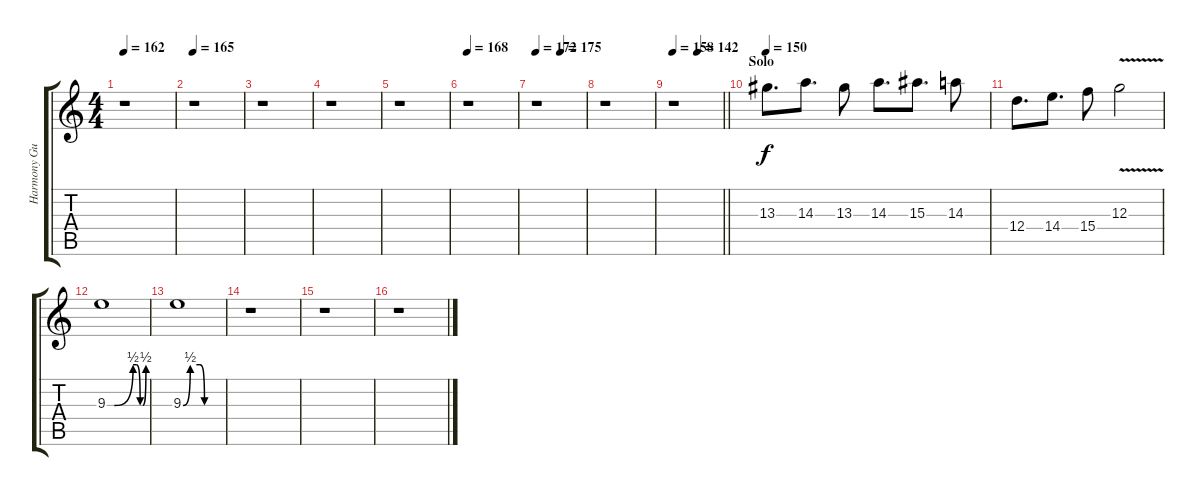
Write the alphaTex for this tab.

\track ("Harmony Guitar" "Harmony Gu") {instrument overdrivenguitar}
\staff {score tabs}
\tuning (E4 B3 G3 D3 A2 D2) {hide}
\ts (4 4)
\tempo 162
\clef g2
\ks c
r.1{dy f} |
\tempo 165
r.1 |
r.1 |
r.1 |
r.1 |
\tempo 168
r.1 |
\tempo 172
\tempo (175 0.5)
r.1 |
r.1 |
\tempo 158
\tempo (142 0.5)
\barLineRight lightlight
r.1 |
\section ("" "Solo")
\tempo 150
13.3.8{d} 14.3.8{d} 13.3.8 14.3.8{d} 15.3.8{d} 14.3.8 |
12.4.8{d} 14.4.8{d} 15.4.8 12.3{v}.2 |
9.3{be (custom 0 0 11 0 40 2 45 2 51 0 55 0 60 2)}.1 |
9.3{be (custom 0 0 11 2 26 2 33 0 60 0)}.1 |
r.1 |
r.1 |
r.1
